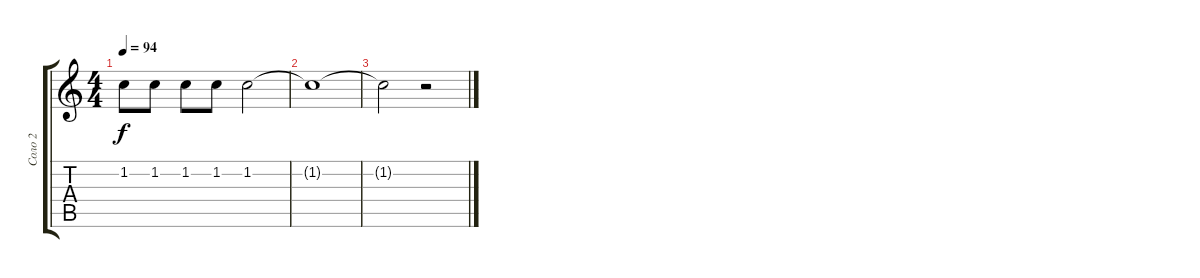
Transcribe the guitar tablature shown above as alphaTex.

\track ("Соло 2" "Соло 2") {instrument overdrivenguitar}
\staff {score tabs}
\tuning (E4 B3 G3 D3 A2 E2) {hide}
\ts (4 4)
\tempo 94
\clef g2
\ks c
1.2.8{dy f} 1.2.8 1.2.8 1.2.8 1.2.2 |
1.2{t}.1 |
1.2{t}.2 r.2
